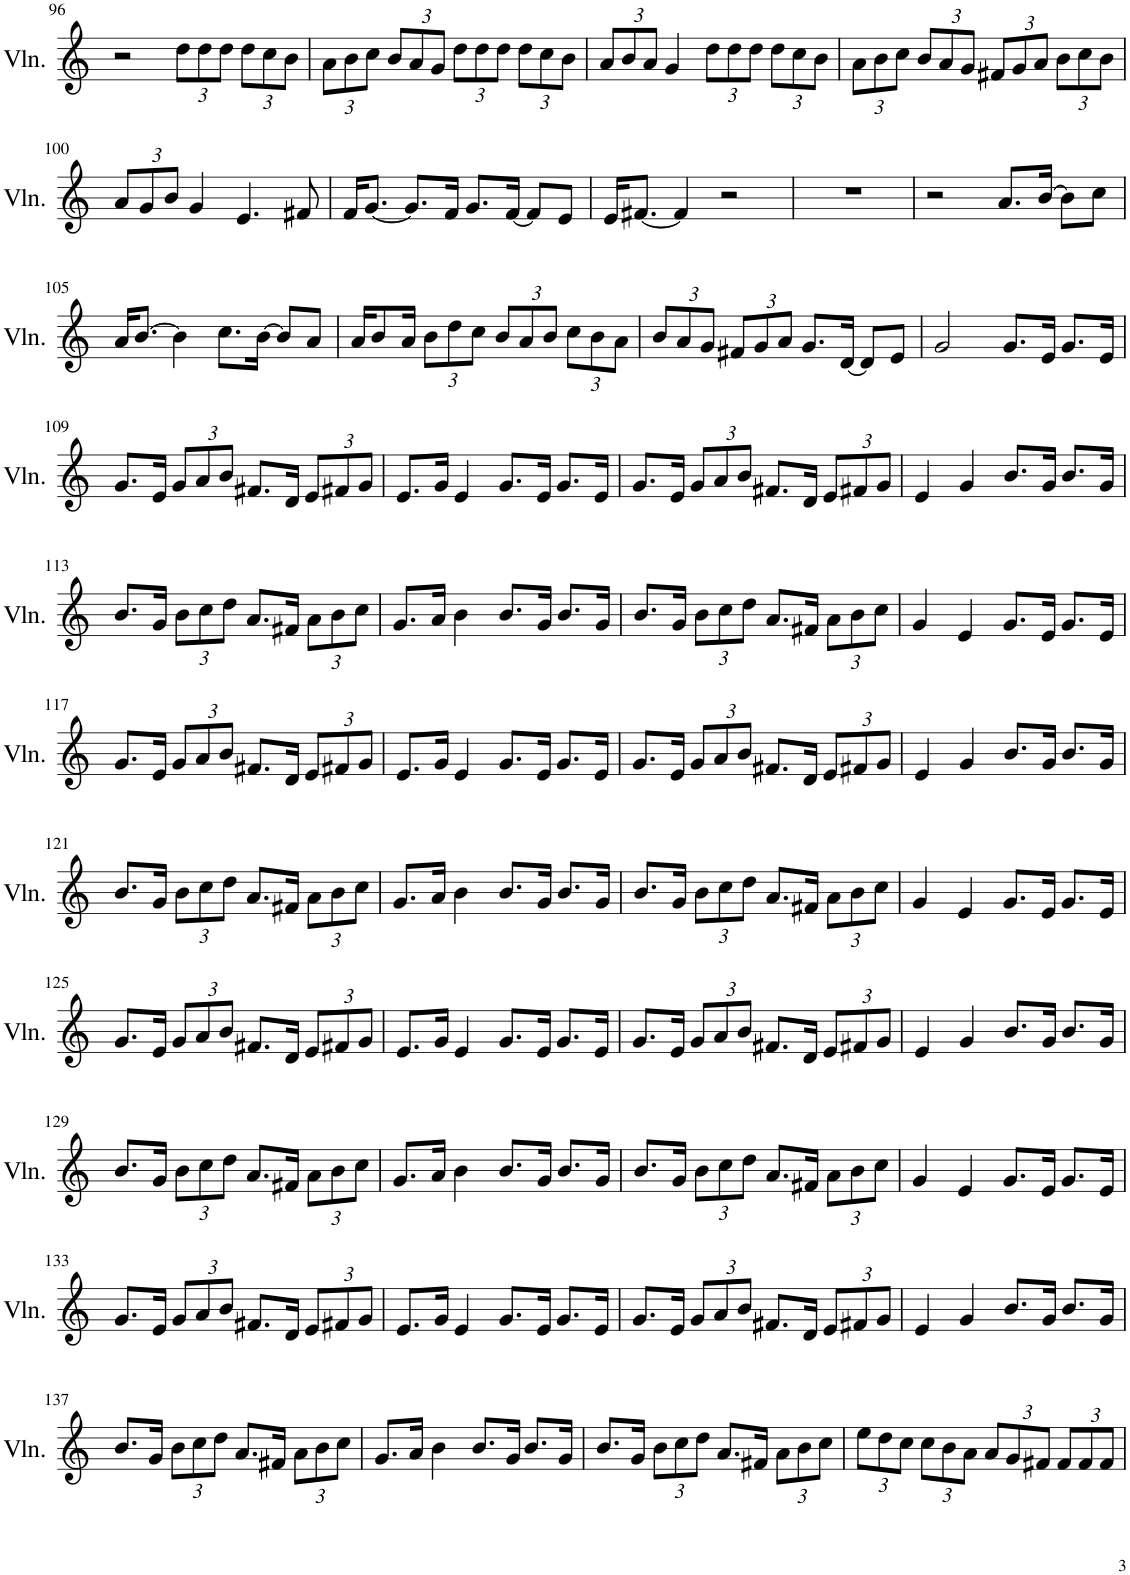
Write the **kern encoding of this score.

**kern
*part1
*staff1
*I"Violin
*I'Vln.
!!LO:PB:g=z
*clefG2
*k[]
*M4/4
=96
2r
*Xbrackettup
12dd\L
12dd\
12dd\J
12dd\L
12cc\
12b\J
=97
12a\L
12b\
12cc\J
12b/L
12a/
12g/J
12dd\L
12dd\
12dd\J
12dd\L
12cc\
12b\J
=98
12a/L
12b/
12a/J
4g/
12dd\L
12dd\
12dd\J
12dd\L
12cc\
12b\J
=99
12a\L
12b\
12cc\J
12b/L
12a/
12g/J
12f#X/L
12g/
12a/J
12b\L
12cc\
12b\J
!!LO:LB:g=z
=100
12a/L
12g/
12b/J
4g/
4.e/
8f#X/
=101
16f/KL
[8.g/J
8.g/L]
16f/Jk
8.g/L
[16f/Jk
8f/L]
8e/J
=102
16e/KL
[8.f#X/J
4f#/]
2r
=103
1r
=104
2r
8.a/L
[16b/Jk
8b\L]
8cc\J
!!LO:LB:g=z
=105
16a/KL
[8.b/J
4b\]
8.cc\L
[16b\Jk
8b/L]
8a/J
=106
16a/KL
8b/
16a/Jk
12b\L
12dd\
12cc\J
12b/L
12a/
12b/J
12cc\L
12b\
12a\J
=107
12b/L
12a/
12g/J
12f#X/L
12g/
12a/J
8.g/L
[16d/Jk
8d/L]
8e/J
=108
2g/
8.g/L
16e/Jk
8.g/L
16e/Jk
!!LO:LB:g=z
=109
8.g/L
16e/Jk
12g/L
12a/
12b/J
8.f#X/L
16d/Jk
12e/L
12f#X/
12g/J
=110
8.e/L
16g/Jk
4e/
8.g/L
16e/Jk
8.g/L
16e/Jk
=111
8.g/L
16e/Jk
12g/L
12a/
12b/J
8.f#X/L
16d/Jk
12e/L
12f#X/
12g/J
=112
4e/
4g/
8.b/L
16g/Jk
8.b/L
16g/Jk
!!LO:LB:g=z
=113
8.b/L
16g/Jk
12b\L
12cc\
12dd\J
8.a/L
16f#X/Jk
12a\L
12b\
12cc\J
=114
8.g/L
16a/Jk
4b\
8.b/L
16g/Jk
8.b/L
16g/Jk
=115
8.b/L
16g/Jk
12b\L
12cc\
12dd\J
8.a/L
16f#X/Jk
12a\L
12b\
12cc\J
=116
4g/
4e/
8.g/L
16e/Jk
8.g/L
16e/Jk
!!LO:LB:g=z
=117
8.g/L
16e/Jk
12g/L
12a/
12b/J
8.f#X/L
16d/Jk
12e/L
12f#X/
12g/J
=118
8.e/L
16g/Jk
4e/
8.g/L
16e/Jk
8.g/L
16e/Jk
=119
8.g/L
16e/Jk
12g/L
12a/
12b/J
8.f#X/L
16d/Jk
12e/L
12f#X/
12g/J
=120
4e/
4g/
8.b/L
16g/Jk
8.b/L
16g/Jk
!!LO:LB:g=z
=121
8.b/L
16g/Jk
12b\L
12cc\
12dd\J
8.a/L
16f#X/Jk
12a\L
12b\
12cc\J
=122
8.g/L
16a/Jk
4b\
8.b/L
16g/Jk
8.b/L
16g/Jk
=123
8.b/L
16g/Jk
12b\L
12cc\
12dd\J
8.a/L
16f#X/Jk
12a\L
12b\
12cc\J
=124
4g/
4e/
8.g/L
16e/Jk
8.g/L
16e/Jk
!!LO:LB:g=z
=125
8.g/L
16e/Jk
12g/L
12a/
12b/J
8.f#X/L
16d/Jk
12e/L
12f#X/
12g/J
=126
8.e/L
16g/Jk
4e/
8.g/L
16e/Jk
8.g/L
16e/Jk
=127
8.g/L
16e/Jk
12g/L
12a/
12b/J
8.f#X/L
16d/Jk
12e/L
12f#X/
12g/J
=128
4e/
4g/
8.b/L
16g/Jk
8.b/L
16g/Jk
!!LO:LB:g=z
=129
8.b/L
16g/Jk
12b\L
12cc\
12dd\J
8.a/L
16f#X/Jk
12a\L
12b\
12cc\J
=130
8.g/L
16a/Jk
4b\
8.b/L
16g/Jk
8.b/L
16g/Jk
=131
8.b/L
16g/Jk
12b\L
12cc\
12dd\J
8.a/L
16f#X/Jk
12a\L
12b\
12cc\J
=132
4g/
4e/
8.g/L
16e/Jk
8.g/L
16e/Jk
!!LO:LB:g=z
=133
8.g/L
16e/Jk
12g/L
12a/
12b/J
8.f#X/L
16d/Jk
12e/L
12f#X/
12g/J
=134
8.e/L
16g/Jk
4e/
8.g/L
16e/Jk
8.g/L
16e/Jk
=135
8.g/L
16e/Jk
12g/L
12a/
12b/J
8.f#X/L
16d/Jk
12e/L
12f#X/
12g/J
=136
4e/
4g/
8.b/L
16g/Jk
8.b/L
16g/Jk
!!LO:LB:g=z
=137
8.b/L
16g/Jk
12b\L
12cc\
12dd\J
8.a/L
16f#X/Jk
12a\L
12b\
12cc\J
=138
8.g/L
16a/Jk
4b\
8.b/L
16g/Jk
8.b/L
16g/Jk
=139
8.b/L
16g/Jk
12b\L
12cc\
12dd\J
8.a/L
16f#X/Jk
12a\L
12b\
12cc\J
=140
12ee\L
12dd\
12cc\J
12cc\L
12b\
12a\J
12a/L
12g/
12f#X/J
12f#/L
12f#/
12f#/J
=
*-
